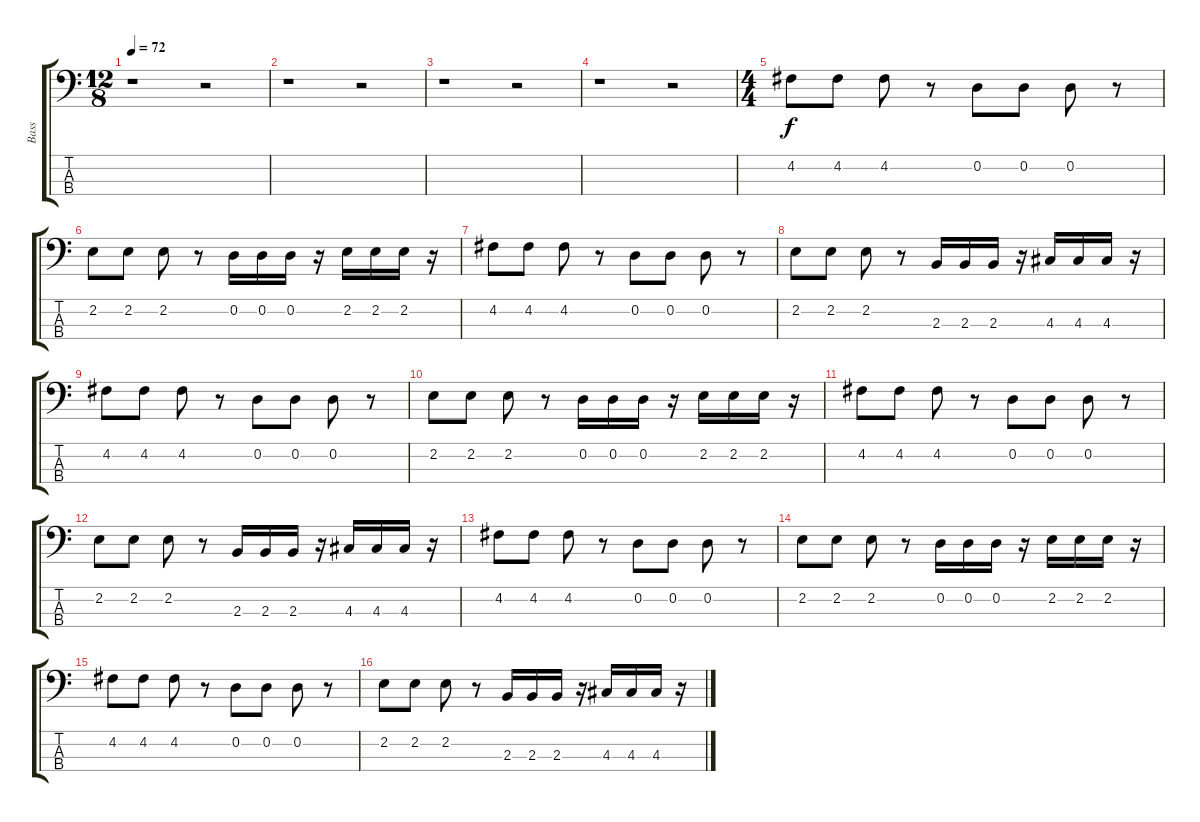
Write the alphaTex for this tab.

\track ("Bass" "Bass") {instrument electricbassfinger}
\staff {score tabs}
\tuning (G2 D2 A1 E1) {hide}
\ts (12 8)
\tempo 72
\clef f4
\ks c
r.1{dy f} r.2 |
r.1 r.2 |
r.1 r.2 |
r.1 r.2 |
\ts (4 4)
4.2.8 4.2.8 4.2.8 r.8 0.2.8 0.2.8 0.2.8 r.8 |
2.2.8 2.2.8 2.2.8 r.8 0.2.16 0.2.16 0.2.16 r.16 2.2.16 2.2.16 2.2.16 r.16 |
4.2.8 4.2.8 4.2.8 r.8 0.2.8 0.2.8 0.2.8 r.8 |
2.2.8 2.2.8 2.2.8 r.8 2.3.16 2.3.16 2.3.16 r.16 4.3.16 4.3.16 4.3.16 r.16 |
4.2.8 4.2.8 4.2.8 r.8 0.2.8 0.2.8 0.2.8 r.8 |
2.2.8 2.2.8 2.2.8 r.8 0.2.16 0.2.16 0.2.16 r.16 2.2.16 2.2.16 2.2.16 r.16 |
4.2.8 4.2.8 4.2.8 r.8 0.2.8 0.2.8 0.2.8 r.8 |
2.2.8 2.2.8 2.2.8 r.8 2.3.16 2.3.16 2.3.16 r.16 4.3.16 4.3.16 4.3.16 r.16 |
4.2.8 4.2.8 4.2.8 r.8 0.2.8 0.2.8 0.2.8 r.8 |
2.2.8 2.2.8 2.2.8 r.8 0.2.16 0.2.16 0.2.16 r.16 2.2.16 2.2.16 2.2.16 r.16 |
4.2.8 4.2.8 4.2.8 r.8 0.2.8 0.2.8 0.2.8 r.8 |
2.2.8 2.2.8 2.2.8 r.8 2.3.16 2.3.16 2.3.16 r.16 4.3.16 4.3.16 4.3.16 r.16
